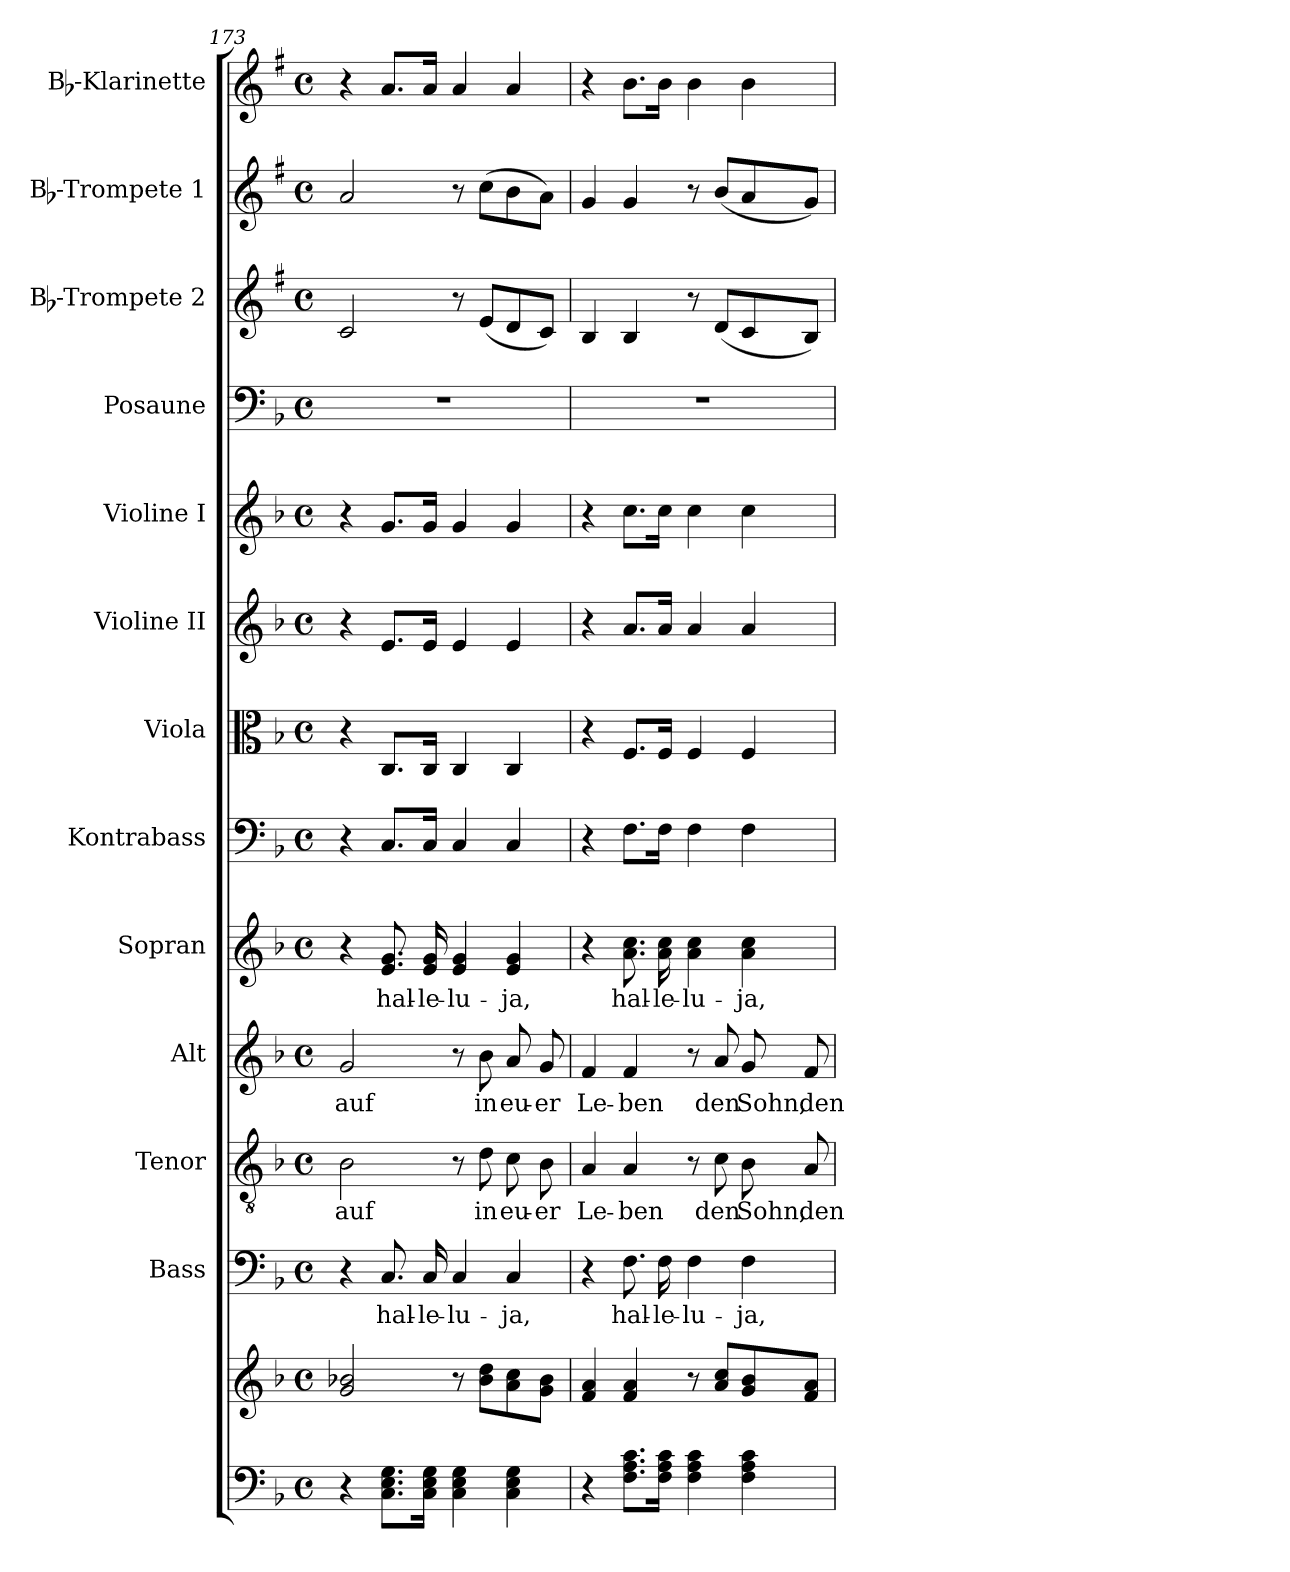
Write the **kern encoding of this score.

**kern	**kern	**kern	**text	**kern	**text	**kern	**text	**kern	**text	**kern	**kern	**kern	**kern	**kern	**kern	**kern	**kern
*part13	*part13	*part12	*part12	*part11	*part11	*part10	*part10	*part9	*part9	*part8	*part7	*part6	*part5	*part4	*part3	*part2	*part1
*staff14	*staff13	*staff12	*staff12	*staff11	*staff11	*staff10	*staff10	*staff9	*staff9	*staff8	*staff7	*staff6	*staff5	*staff4	*staff3	*staff2	*staff1
*	*	*I"Bass	*	*I"Tenor	*	*I"Alt	*	*I"Sopran	*	*I"Kontrabass	*I"Viola	*I"Violine II	*I"Violine I	*I"Posaune	*I"Bb-Trompete 2	*I"Bb-Trompete 1	*I"Bb-Klarinette
*	*	*I'B.	*	*I'T.	*	*I'A.	*	*I'S.	*	*I'Kb.	*I'Vla.	*I'Vl. II	*I'Vl. I	*I'Pos.	*I'Bb Trp. 2	*I'Bb Trp. 1	*I'Bb Kl.
*clefF4	*clefG2	*clefF4	*	*clefGv2	*	*clefG2	*	*clefG2	*	*clefF4	*clefC3	*clefG2	*clefG2	*clefF4	*clefG2	*clefG2	*clefG2
*	*	*	*	*	*	*	*	*	*	*ITrd7c12	*	*	*	*	*ITrd1c2	*ITrd1c2	*ITrd1c2
*k[b-]	*k[b-]	*k[b-]	*	*k[b-]	*	*k[b-]	*	*k[b-]	*	*k[b-]	*k[b-]	*k[b-]	*k[b-]	*k[b-]	*k[b-]	*k[b-]	*k[b-]
*F:	*F:	*F:	*	*F:	*	*F:	*	*F:	*	*F:	*F:	*F:	*F:	*F:	*F:	*F:	*F:
*M4/4	*M4/4	*M4/4	*	*M4/4	*	*M4/4	*	*M4/4	*	*M4/4	*M4/4	*M4/4	*M4/4	*M4/4	*M4/4	*M4/4	*M4/4
*met(c)	*met(c)	*met(c)	*	*met(c)	*	*met(c)	*	*met(c)	*	*met(c)	*met(c)	*met(c)	*met(c)	*met(c)	*met(c)	*met(c)	*met(c)
=173	=173	=173	=173	=173	=173	=173	=173	=173	=173	=173	=173	=173	=173	=173	=173	=173	=173
!	!	!	!	!	!LO:LY:b	!	!LO:LY:b	!	!	!	!	!	!	!	!	!	!
4r	2g/ 2b-X/	4r	.	2B-\	auf	2g/	auf	4r	.	4r	4r	4r	4r	1r	2B-/	2g/	4r
!	!	!	!LO:LY:b	!	!	!	!	!	!LO:LY:b	!	!	!	!	!	!	!	!
8.C\ 8.E\ 8.G\L	.	8.C/	hal-	.	.	.	.	8.e/ 8.g/	hal-	8.CC/L	8.C/L	8.e/L	8.g/L	.	.	.	8.g/L
!	!	!	!LO:LY:b	!	!	!	!	!	!LO:LY:b	!	!	!	!	!	!	!	!
16C\ 16E\ 16G\Jk	.	16C/	-le-	.	.	.	.	16e/ 16g/	-le-	16CC/Jk	16C/Jk	16e/Jk	16g/Jk	.	.	.	16g/Jk
!	!	!	!LO:LY:b	!	!	!	!	!	!LO:LY:b	!	!	!	!	!	!	!	!
4C\ 4E\ 4G\	8r	4C/	-lu-	8r	.	8r	.	4e/ 4g/	-lu-	4CC/	4C/	4e/	4g/	.	8r	8r	4g/
!	!	!	!	!	!LO:LY:b	!	!LO:LY:b	!	!	!	!	!	!	!	!	!	!
.	8b-\ 8dd\L	.	.	8d\	in	8b-\	in	.	.	.	.	.	.	.	(<8d/L	(>8b-\L	.
!	!	!	!LO:LY:b	!	!LO:LY:b	!	!LO:LY:b	!	!LO:LY:b	!	!	!	!	!	!	!	!
4C\ 4E\ 4G\	8a\ 8cc\	4C/	-ja,	8c\	eu-	8a/	eu-	4e/ 4g/	-ja,	4CC/	4C/	4e/	4g/	.	8c/	8a\	4g/
!	!	!	!	!	!LO:LY:b	!	!LO:LY:b	!	!	!	!	!	!	!	!	!	!
.	8g\ 8b-\J	.	.	8B-\	-er	8g/	-er	.	.	.	.	.	.	.	8B-/J)	8g\J)	.
=174	=174	=174	=174	=174	=174	=174	=174	=174	=174	=174	=174	=174	=174	=174	=174	=174	=174
!	!	!	!	!	!LO:LY:b	!	!LO:LY:b	!	!	!	!	!	!	!	!	!	!
4r	4f/ 4a/	4r	.	4A/	Le-	4f/	Le-	4r	.	4r	4r	4r	4r	1r	4A/	4f/	4r
!	!	!	!LO:LY:b	!	!LO:LY:b	!	!LO:LY:b	!	!LO:LY:b	!	!	!	!	!	!	!	!
8.F\ 8.A\ 8.c\L	4f/ 4a/	8.F\	hal-	4A/	-ben	4f/	-ben	8.a\ 8.cc\	hal-	8.FF\L	8.F/L	8.a/L	8.cc\L	.	4A/	4f/	8.a\L
!	!	!	!LO:LY:b	!	!	!	!	!	!LO:LY:b	!	!	!	!	!	!	!	!
16F\ 16A\ 16c\Jk	.	16F\	-le-	.	.	.	.	16a\ 16cc\	-le-	16FF\Jk	16F/Jk	16a/Jk	16cc\Jk	.	.	.	16a\Jk
!	!	!	!LO:LY:b	!	!	!	!	!	!LO:LY:b	!	!	!	!	!	!	!	!
4F\ 4A\ 4c\	8r	4F\	-lu-	8r	.	8r	.	4a\ 4cc\	-lu-	4FF\	4F/	4a/	4cc\	.	8r	8r	4a\
!	!	!	!	!	!LO:LY:b	!	!LO:LY:b	!	!	!	!	!	!	!	!	!	!
.	8a/ 8cc/L	.	.	8c\	den	8a/	den	.	.	.	.	.	.	.	(<8c/L	(<8a/L	.
!	!	!	!LO:LY:b	!	!LO:LY:b	!	!LO:LY:b	!	!LO:LY:b	!	!	!	!	!	!	!	!
4F\ 4A\ 4c\	8g/ 8b-/	4F\	-ja,	8B-\	Sohn,	8g/	Sohn,	4a\ 4cc\	-ja,	4FF\	4F/	4a/	4cc\	.	8B-/	8g/	4a\
!	!	!	!	!	!LO:LY:b	!	!LO:LY:b	!	!	!	!	!	!	!	!	!	!
.	8f/ 8a/J	.	.	8A/	den	8f/	den	.	.	.	.	.	.	.	8A/J)	8f/J)	.
=	=	=	=	=	=	=	=	=	=	=	=	=	=	=	=	=	=
*-	*-	*-	*-	*-	*-	*-	*-	*-	*-	*-	*-	*-	*-	*-	*-	*-	*-
